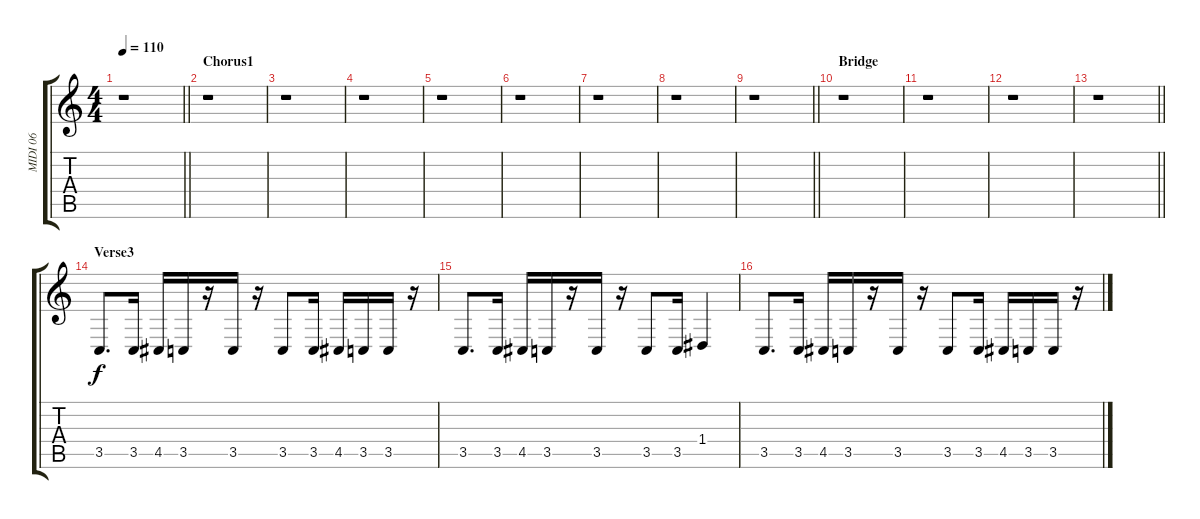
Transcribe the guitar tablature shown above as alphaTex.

\track ("MIDI 06" "MIDI 06") {instrument lead1square}
\staff {score tabs}
\tuning (E4 B3 G3 D3 A2 E2) {hide}
\ts (4 4)
\tempo 110
\clef g2
\barLineRight lightlight
\ks c
r.1{dy f} |
\section ("" "Chorus1")
r.1 |
r.1 |
r.1 |
r.1 |
r.1 |
r.1 |
r.1 |
\barLineRight lightlight
r.1 |
\section ("" "Bridge")
r.1 |
r.1 |
r.1 |
\barLineRight lightlight
r.1 |
\section ("" "Verse3")
3.5.8{d} 3.5.16 4.5.16 3.5.16 r.16 3.5.16 r.16 3.5.8 3.5.16 4.5.16 3.5.16 3.5.16 r.16 |
3.5.8{d} 3.5.16 4.5.16 3.5.16 r.16 3.5.16 r.16 3.5.8 3.5.16 1.4.4 |
3.5.8{d} 3.5.16 4.5.16 3.5.16 r.16 3.5.16 r.16 3.5.8 3.5.16 4.5.16 3.5.16 3.5.16 r.16
